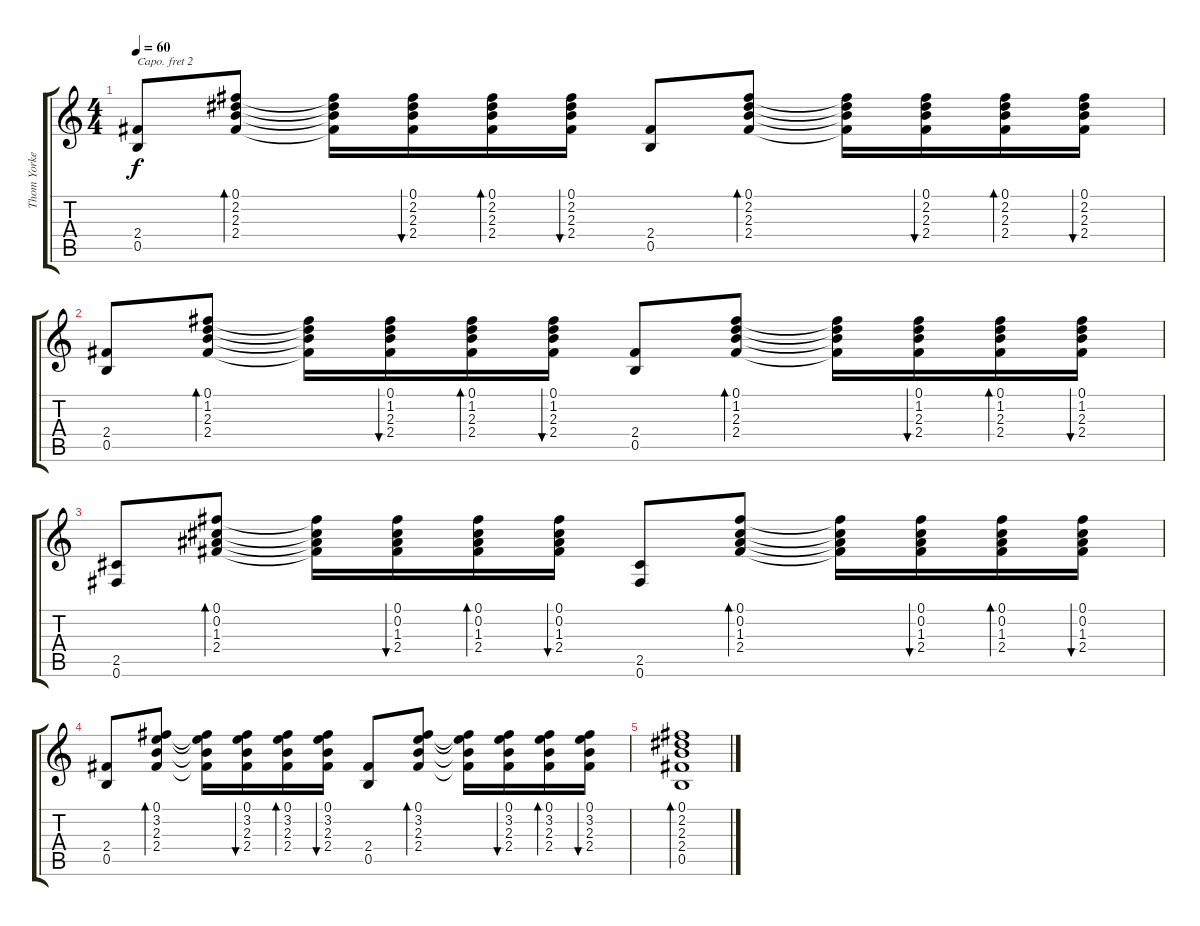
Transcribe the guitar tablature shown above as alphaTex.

\track ("Thom Yorke" "Thom Yorke") {instrument acousticguitarsteel}
\staff {score tabs}
\capo 2
\tuning (E4 B3 G3 D3 A2 E2) {hide}
\ts (4 4)
\tempo 60
\clef g2
\ks c
(2.4 0.5).8{dy f} (0.1 2.2 2.3 2.4).8{bd 60} (0.1{t} 2.2{t} 2.3{t} 2.4{t}).16 (0.1 2.2 2.3 2.4).16{bu 60} (0.1 2.2 2.3 2.4).16{bd 60} (0.1 2.2 2.3 2.4).16{bu 60} (2.4 0.5).8 (0.1 2.2 2.3 2.4).8{bd 60} (0.1{t} 2.2{t} 2.3{t} 2.4{t}).16 (0.1 2.2 2.3 2.4).16{bu 60} (0.1 2.2 2.3 2.4).16{bd 60} (0.1 2.2 2.3 2.4).16{bu 60} |
(2.4 0.5).8 (0.1 1.2 2.3 2.4).8{bd 60} (0.1{t} 1.2{t} 2.3{t} 2.4{t}).16 (0.1 1.2 2.3 2.4).16{bu 60} (0.1 1.2 2.3 2.4).16{bd 60} (0.1 1.2 2.3 2.4).16{bu 60} (2.4 0.5).8 (0.1 1.2 2.3 2.4).8{bd 60} (0.1{t} 1.2{t} 2.3{t} 2.4{t}).16 (0.1 1.2 2.3 2.4).16{bu 60} (0.1 1.2 2.3 2.4).16{bd 60} (0.1 1.2 2.3 2.4).16{bu 60} |
(2.5 0.6).8 (0.1 0.2 1.3 2.4).8{bd 60} (0.1{t} 0.2{t} 1.3{t} 2.4{t}).16 (0.1 0.2 1.3 2.4).16{bu 60} (0.1 0.2 1.3 2.4).16{bd 60} (0.1 0.2 1.3 2.4).16{bu 60} (2.5 0.6).8 (0.1 0.2 1.3 2.4).8{bd 60} (0.1{t} 0.2{t} 1.3{t} 2.4{t}).16 (0.1 0.2 1.3 2.4).16{bu 60} (0.1 0.2 1.3 2.4).16{bd 60} (0.1 0.2 1.3 2.4).16{bu 60} |
(2.4 0.5).8 (0.1 3.2 2.3 2.4).8{bd 60} (0.1{t} 3.2{t} 2.3{t} 2.4{t}).16 (0.1 3.2 2.3 2.4).16{bu 60} (0.1 3.2 2.3 2.4).16{bd 60} (0.1 3.2 2.3 2.4).16{bu 60} (2.4 0.5).8 (0.1 3.2 2.3 2.4).8{bd 60} (0.1{t} 3.2{t} 2.3{t} 2.4{t}).16 (0.1 3.2 2.3 2.4).16{bu 60} (0.1 3.2 2.3 2.4).16{bd 60} (0.1 3.2 2.3 2.4).16{bu 60} |
(0.1 2.2 2.3 2.4 0.5).1{bd 120}
